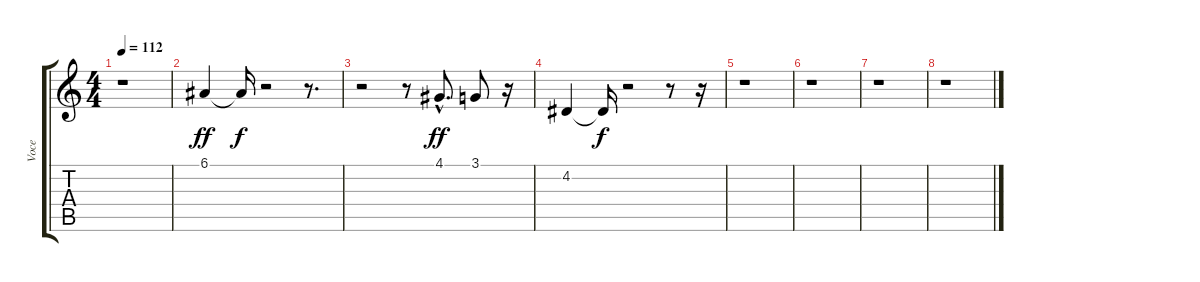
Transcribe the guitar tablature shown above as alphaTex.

\track ("Voce" "Voce") {instrument panflute}
\staff {score tabs}
\tuning (E4 B3 G3 D3 A2 E2) {hide}
\ts (4 4)
\tempo 112
\clef g2
\ks c
r.1{dy ff} |
6.1.4 6.1{t}.16{dy f} r.2 r.8{d} |
r.2 r.8 4.1{hac}.8{d dy ff} 3.1.8 r.16 |
4.2.4 4.2{t}.16{dy f} r.2 r.8 r.16 |
r.1 |
r.1 |
r.1 |
r.1
